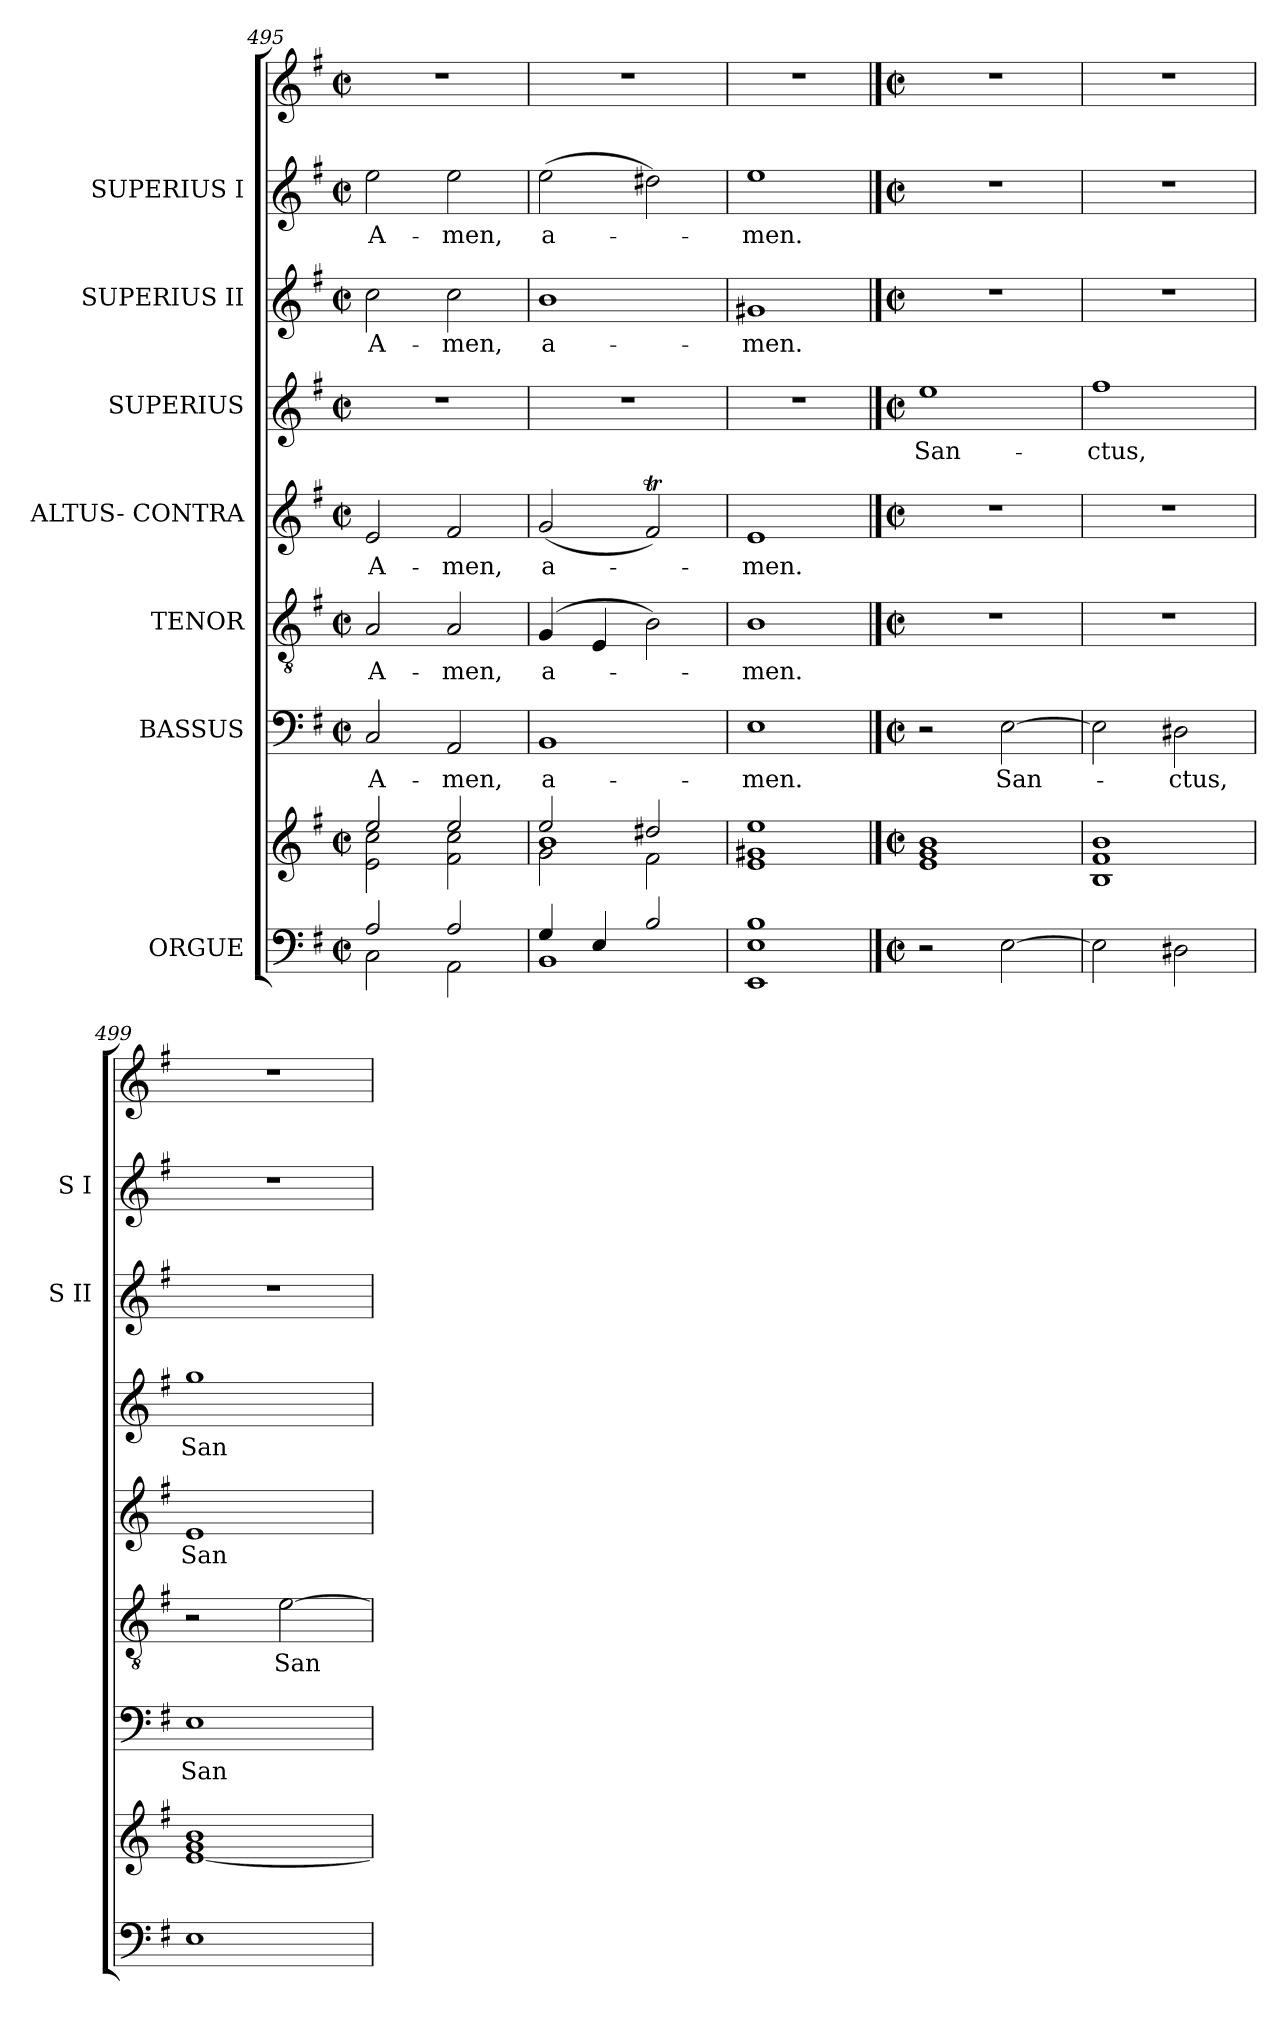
**kern	**kern	**kern	**text	**kern	**text	**kern	**text	**kern	**text	**kern	**text	**kern	**text	**kern
*part8	*part8	*part7	*part7	*part6	*part6	*part5	*part5	*part4	*part4	*part3	*part3	*part2	*part2	*part1
*staff9	*staff8	*staff7	*staff7	*staff6	*staff6	*staff5	*staff5	*staff4	*staff4	*staff3	*staff3	*staff2	*staff2	*staff1
*I"ORGUE	*	*I"BASSUS	*	*I"TENOR	*	*I"ALTUS- CONTRA	*	*I"SUPERIUS	*	*I"SUPERIUS II	*	*I"SUPERIUS I	*	*
*	*	*	*	*	*	*	*	*	*	*I'S II	*	*I'S I	*	*
*clefF4	*clefG2	*clefF4	*	*clefGv2	*	*clefG2	*	*clefG2	*	*clefG2	*	*clefG2	*	*clefG2
*k[f#]	*k[f#]	*k[f#]	*	*k[f#]	*	*k[f#]	*	*k[f#]	*	*k[f#]	*	*k[f#]	*	*k[f#]
*e:	*e:	*e:	*	*e:	*	*e:	*	*e:	*	*e:	*	*e:	*	*e:
*M2/2	*M2/2	*M2/2	*	*M2/2	*	*M2/2	*	*M2/2	*	*M2/2	*	*M2/2	*	*M2/2
*met(c|)	*met(c|)	*met(c|)	*	*met(c|)	*	*met(c|)	*	*met(c|)	*	*met(c|)	*	*met(c|)	*	*met(c|)
=495	=495	=495	=495	=495	=495	=495	=495	=495	=495	=495	=495	=495	=495	=495
*^	*^	*	*	*	*	*	*	*	*	*	*	*	*	*
!	!	!	!	!	!LO:LY:b	!	!LO:LY:b	!	!LO:LY:b	!	!	!	!LO:LY:b	!	!LO:LY:b	!
2A/	2C\	2ee/	2e\ 2cc\	2C/	A-	2A/	A-	2e/	A-	1r	.	2cc\	A-	2ee\	A-	1r
!	!	!	!	!	!LO:LY:b	!	!LO:LY:b	!	!LO:LY:b	!	!	!	!LO:LY:b	!	!LO:LY:b	!
2A/	2AA\	2ee/	2f#\ 2cc\	2AA/	-men,	2A/	-men,	2f#/	-men,	.	.	2cc\	-men,	2ee\	-men,	.
=496	=496	=496	=496	=496	=496	=496	=496	=496	=496	=496	=496	=496	=496	=496	=496	=496
*	*	*	*^	*	*	*	*	*	*	*	*	*	*	*	*	*
!	!	!	!	!	!	!LO:LY:b	!	!LO:LY:b	!	!LO:LY:b	!	!	!	!LO:LY:b	!	!LO:LY:b	!
4G/	1BB	2ee/	2g\	1b	1BB	a-	(4G/	a-	(<2g/	a-	1r	.	1b	a-	(>2ee\	a-	1r
4E/	.	.	.	.	.	.	4E/	.	.	.	.	.	.	.	.	.	.
2B/	.	2dd#X/	2f#\	.	.	.	2B\)	.	2f#t/)	.	.	.	.	.	2dd#X\)	.	.
*	*	*	*v	*v	*	*	*	*	*	*	*	*	*	*	*	*	*
=497	=497	=497	=497	=497	=497	=497	=497	=497	=497	=497	=497	=497	=497	=497	=497	=497
!	!	!	!	!	!LO:LY:b	!	!LO:LY:b	!	!LO:LY:b	!	!	!	!LO:LY:b	!	!LO:LY:b	!
1B	1EE 1E	1ee	1e 1g#X	1E	-men.	1B	-men.	1e	-men.	1r	.	1g#X	-men.	1ee	-men.	1r
*v	*v	*	*	*	*	*	*	*	*	*	*	*	*	*	*	*
!!LO:PB:g=z
==497X5	==497X5	==497X5	==497X5	==497X5	==497X5	==497X5	==497X5	==497X5	==497X5	==497X5	==497X5	==497X5	==497X5	==497X5	==497X5
*M2/2	*M2/2	*	*M2/2	*	*M2/2	*	*M2/2	*	*M2/2	*	*M2/2	*	*M2/2	*	*M2/2
*met(c|)	*met(c|)	*	*met(c|)	*	*met(c|)	*	*met(c|)	*	*met(c|)	*	*met(c|)	*	*met(c|)	*	*met(c|)
*^	*	*	*	*	*	*	*	*	*	*	*	*	*	*	*
!	!	!	!	!	!	!	!	!	!	!	!LO:LY:b	!	!	!	!	!
*v	*v	*	*	*	*	*	*	*	*	*	*	*	*	*	*	*
2r	1b	1e 1g	2r	.	1r	.	1r	.	1ee	San-	1r	.	1r	.	1r
!	!	!	!	!LO:LY:b	!	!	!	!	!	!	!	!	!	!	!
[2E\	.	.	[2E\	San-	.	.	.	.	.	.	.	.	.	.	.
=498	=498	=498	=498	=498	=498	=498	=498	=498	=498	=498	=498	=498	=498	=498	=498
!	!	!	!	!	!	!	!	!	!	!LO:LY:b	!	!	!	!	!
2E\]	1b	1B 1f#	2E\]	.	1r	.	1r	.	1ff#	-ctus,	1r	.	1r	.	1r
!	!	!	!	!LO:LY:b	!	!	!	!	!	!	!	!	!	!	!
2D#X\	.	.	2D#X\	-ctus,	.	.	.	.	.	.	.	.	.	.	.
=499	=499	=499	=499	=499	=499	=499	=499	=499	=499	=499	=499	=499	=499	=499	=499
!	!	!	!	!LO:LY:b	!	!	!	!LO:LY:b	!	!LO:LY:b	!	!	!	!	!
1E	1b	[<1e 1g	1E	San-	2r	.	1e	San-	1gg	San-	1r	.	1r	.	1r
!	!	!	!	!	!	!LO:LY:b	!	!	!	!	!	!	!	!	!
.	.	.	.	.	[2e\	San-	.	.	.	.	.	.	.	.	.
*	*v	*v	*	*	*	*	*	*	*	*	*	*	*	*	*
=	=	=	=	=	=	=	=	=	=	=	=	=	=	=
*-	*-	*-	*-	*-	*-	*-	*-	*-	*-	*-	*-	*-	*-	*-
